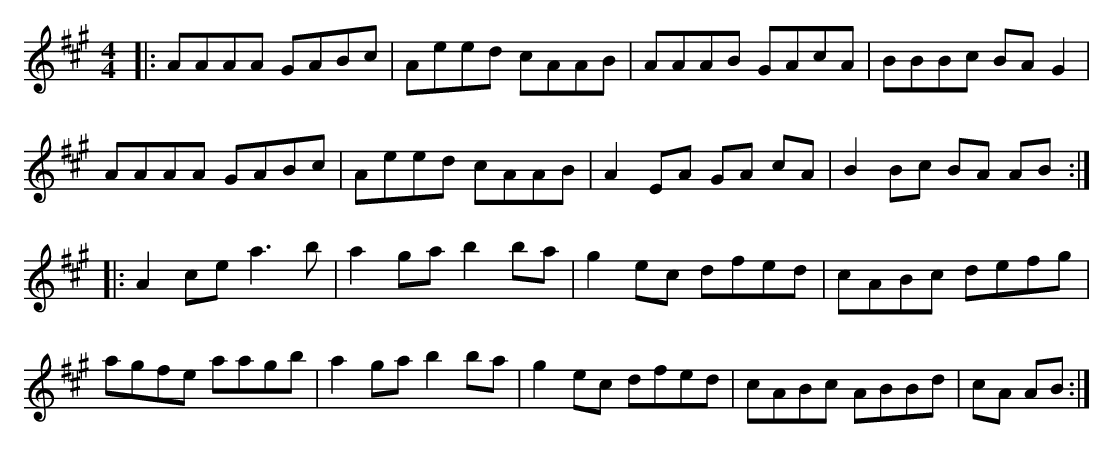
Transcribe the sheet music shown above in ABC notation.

X:1
M:4/4
K:A
|:AAAA GABc|Aeed cAAB|AAAB GAcA|BBBc BA G2|
AAAA GABc|Aeed cAAB|A2 EA GA cA|B2 Bc BA AB:|
|:A2 ce a3b|a2 ga b2 ba|g2 ec dfed|cABc defg|
agfe aagb|a2 ga b2 ba|g2 ec dfed|cABc ABBd|cA AB:|
